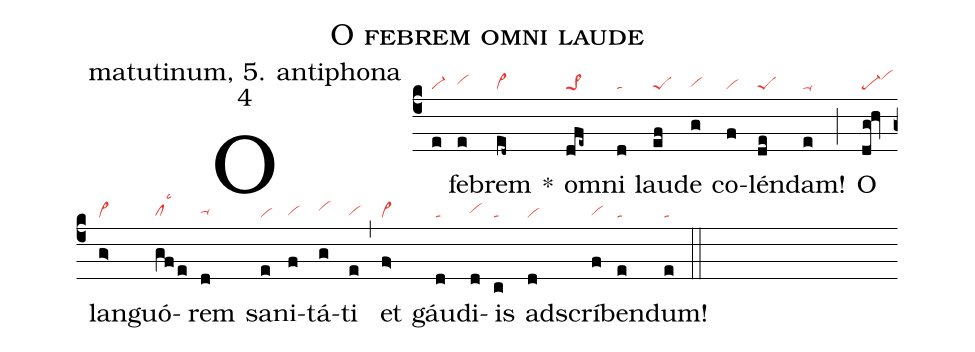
name: O febrem omni laude;
office-part: matutinum, 5. antiphona;
mode: 4;
nabc-lines: 1;
%%
(c4)
O(e|vi-) fe(e|vihh)brem(ed~|vi>) *()
om(dfe~|pe>1)ni(d|ta) lau(ef|peS)de(g|vihg) co(f|vi)lén(de|peS)dam!(e|ta-) (;)
O(dg!hv|pe-vihj) lan(g>|vi>)guó(gf/e|clhglsc3)rem(d|ta-hh) sa(e|vi)ni(f|vihg)tá(g|vihi)ti(e|vihg) (,)
et(f>|vi>) gáu(d|ta)di(d|vihh)is(c|ta) ad(d|vi)scrí(f|vihg)ben(e|ta)dum!(e|ta) (::)
